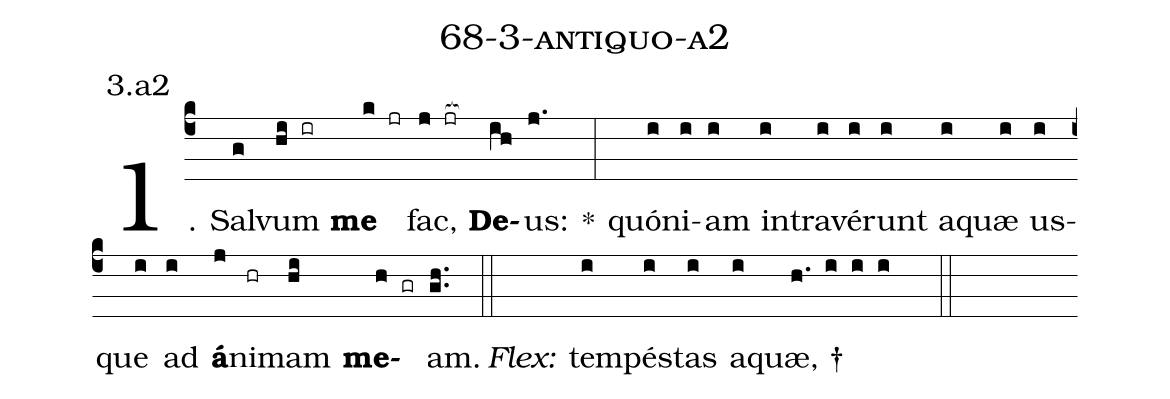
name: 68-3-antiquo-a2;
annotation: 3.a2;
%%
(c4)1. Sal(g)vum(hi ir) <b>me</b>(k jr) fac,(j jr[ocb:1{]) <b>De</b>(ih[ocb:0}])us:(j.) *(:) quón(i)i(i)am(i) in(i)tra(i)vé(i)runt(i) a(i)quæ(i) us(i)que(i) ad(i) <b>á</b>(j)ni(hr)mam(hi) <b>me</b>(h gr)am.(gh..) (::)
<i>Flex:</i>()  tem(i)pés(i)tas(i) a(i)quæ, †(h. i i i  ::)
